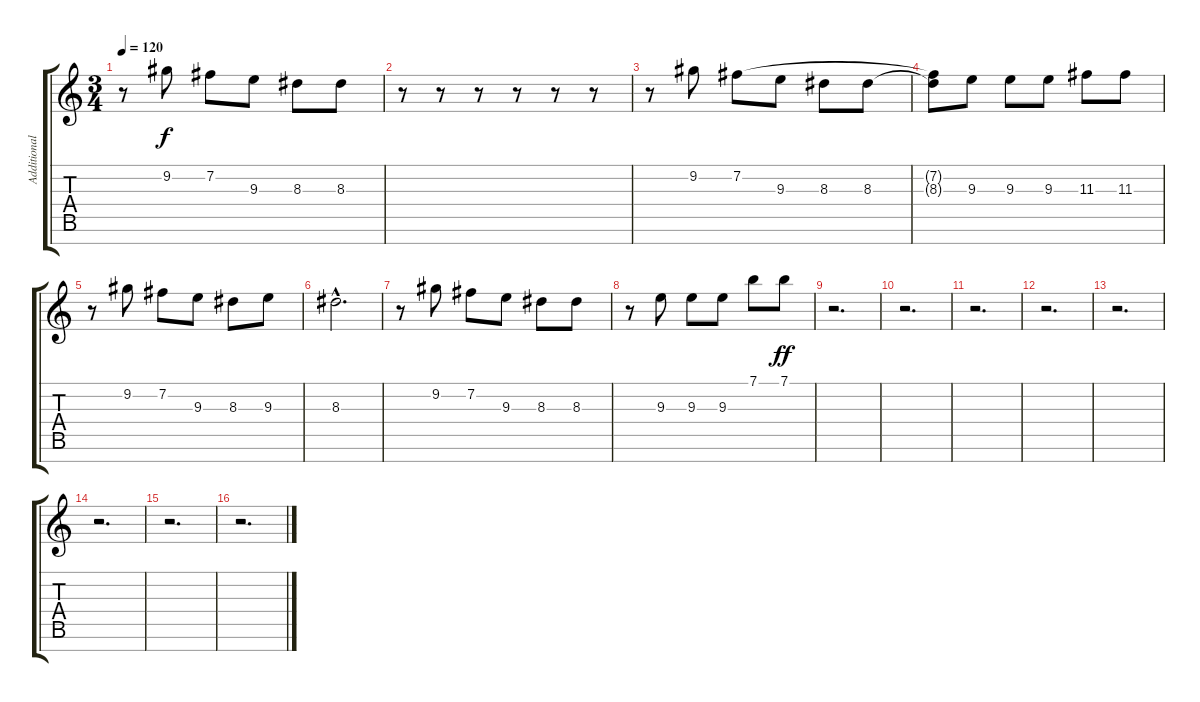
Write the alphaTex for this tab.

\track ("Additional Guitar" "Additional") {instrument distortionguitar}
\staff {score tabs}
\tuning (E4 B3 G3 D3 A2 E2 B1) {hide}
\ts (3 4)
\tempo 120
\clef g2
\ks c
r.8{dy f} 9.2.8 7.2.8 9.3.8 8.3.8 8.3.8 |
r.8 r.8 r.8 r.8 r.8 r.8 |
r.8 9.2.8 7.2.8 9.3.8 8.3.8 8.3.8 |
(7.2{t} 8.3{t}).8 9.3.8 9.3.8 9.3.8 11.3.8 11.3.8 |
r.8 9.2.8 7.2.8 9.3.8 8.3.8 9.3.8 |
8.3{hac}.2{d} |
r.8 9.2.8 7.2.8 9.3.8 8.3.8 8.3.8 |
r.8 9.3.8 9.3.8 9.3.8 7.1.8 7.1.8{dy ff} |
r.2{d} |
r.2{d} |
r.2{d} |
r.2{d} |
r.2{d} |
r.2{d} |
r.2{d} |
r.2{d}
